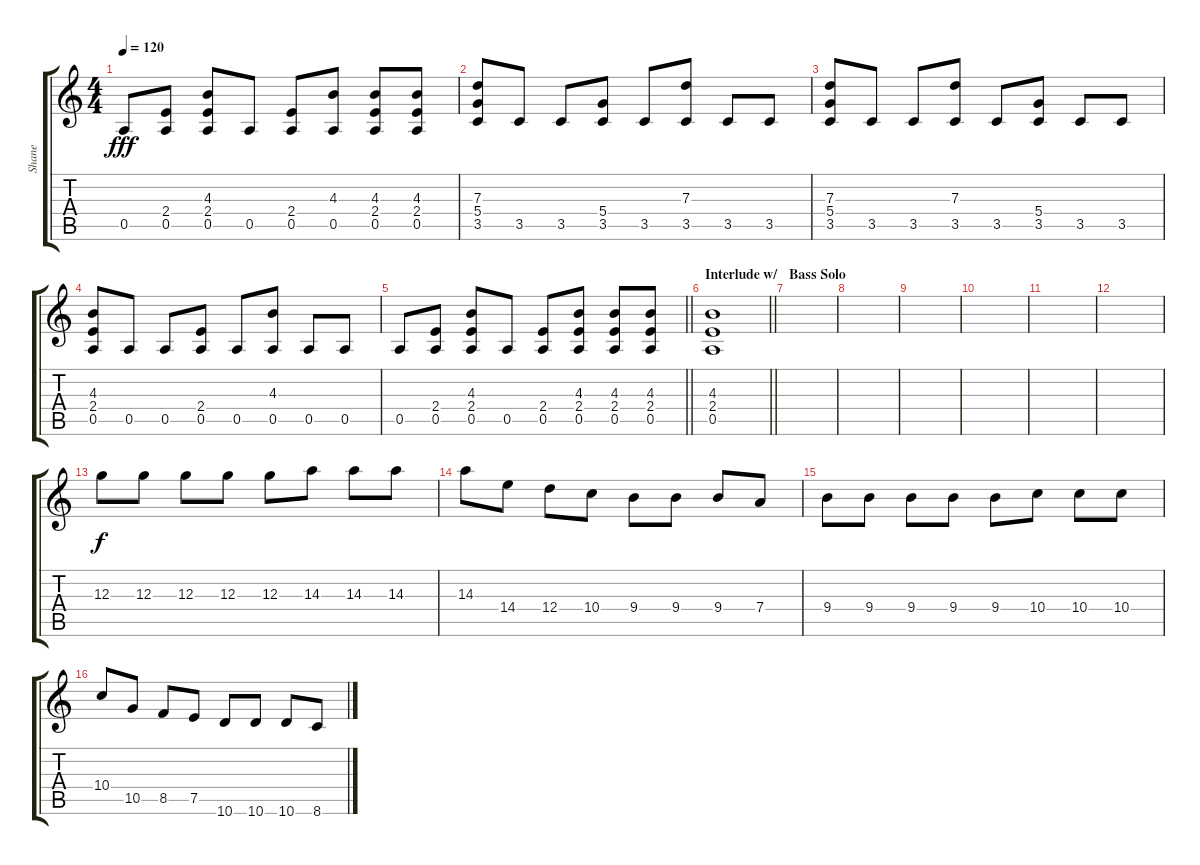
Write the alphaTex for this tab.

\track ("Shane" "Shane") {instrument electricguitarjazz}
\staff {score tabs}
\tuning (E4 B3 G3 D3 A2 E2) {hide}
\ts (4 4)
\tempo 120
\clef g2
\ks c
0.5.8{dy fff} (2.4 0.5).8 (4.3 2.4 0.5).8 0.5.8 (2.4 0.5).8 (4.3 0.5).8 (4.3 2.4 0.5).8 (4.3 2.4 0.5).8 |
(7.3 5.4 3.5).8 3.5.8 3.5.8 (5.4 3.5).8 3.5.8 (7.3 3.5).8 3.5.8 3.5.8 |
(7.3 5.4 3.5).8 3.5.8 3.5.8 (7.3 3.5).8 3.5.8 (5.4 3.5).8 3.5.8 3.5.8 |
(4.3 2.4 0.5).8 0.5.8 0.5.8 (2.4 0.5).8 0.5.8 (4.3 0.5).8 0.5.8 0.5.8 |
\barLineRight lightlight
0.5.8 (2.4 0.5).8 (4.3 2.4 0.5).8 0.5.8 (2.4 0.5).8 (4.3 2.4 0.5).8 (4.3 2.4 0.5).8 (4.3 2.4 0.5).8 |
\section ("" "Interlude w/")
\barLineRight lightlight
(4.3 2.4 0.5).1 |
\section ("" "Bass Solo")
|
|
|
|
|
|
12.3.8{dy f} 12.3.8 12.3.8 12.3.8 12.3.8 14.3.8 14.3.8 14.3.8 |
14.3.8 14.4.8 12.4.8 10.4.8 9.4.8 9.4.8 9.4.8 7.4.8 |
9.4.8 9.4.8 9.4.8 9.4.8 9.4.8 10.4.8 10.4.8 10.4.8 |
10.4.8 10.5.8 8.5.8 7.5.8 10.6.8 10.6.8 10.6.8 8.6.8
